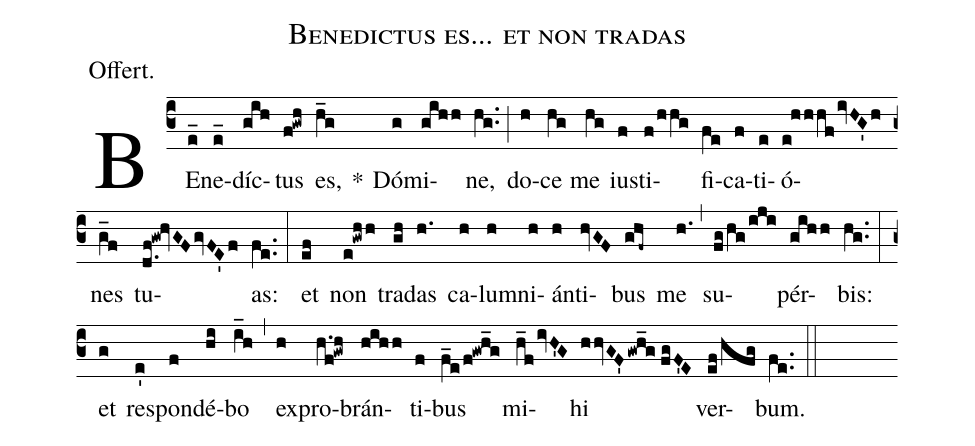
name:Benedictus es... et non tradas;
annotation:Offert.;
mode:8;
office-part:Offertory;
%%
(c3) BE(e_)ne(e_)díc(gih)tus(f!gwh) es,(h_g) *() Dó(g)mi(gihh)ne,(hg..) (;)
do(h)ce(hg) me(hg) ius(f)ti(f!/hhg)fi(fe)ca(f)ti(e)ó(e!hh/hf/ivHG'h)nes(g_f) tu(d.f!gw!hvGF/gvFE'f)as:(fe..) (:)
et(ef) non(e!gwhh) tra(gh)das(h.) ca(h)lum(h)ni(h)án(h)ti(hvGF)bus(ghf~) me(h.) (,) su(fg/hg/iji)pér(gihh)bis:(hg..) (:)
et(g) res(e')pon(f)dé(hi)bo(i_h) (,) ex(h)pro(h.f!gwh)brán(hihh)ti(f)bus(f_e/f!gwh_g) mi(h_fivH'G)hi(hhvGF'gwh_g//fgF'E) ver(ef!/hfg)bum.(fe..) (::)
